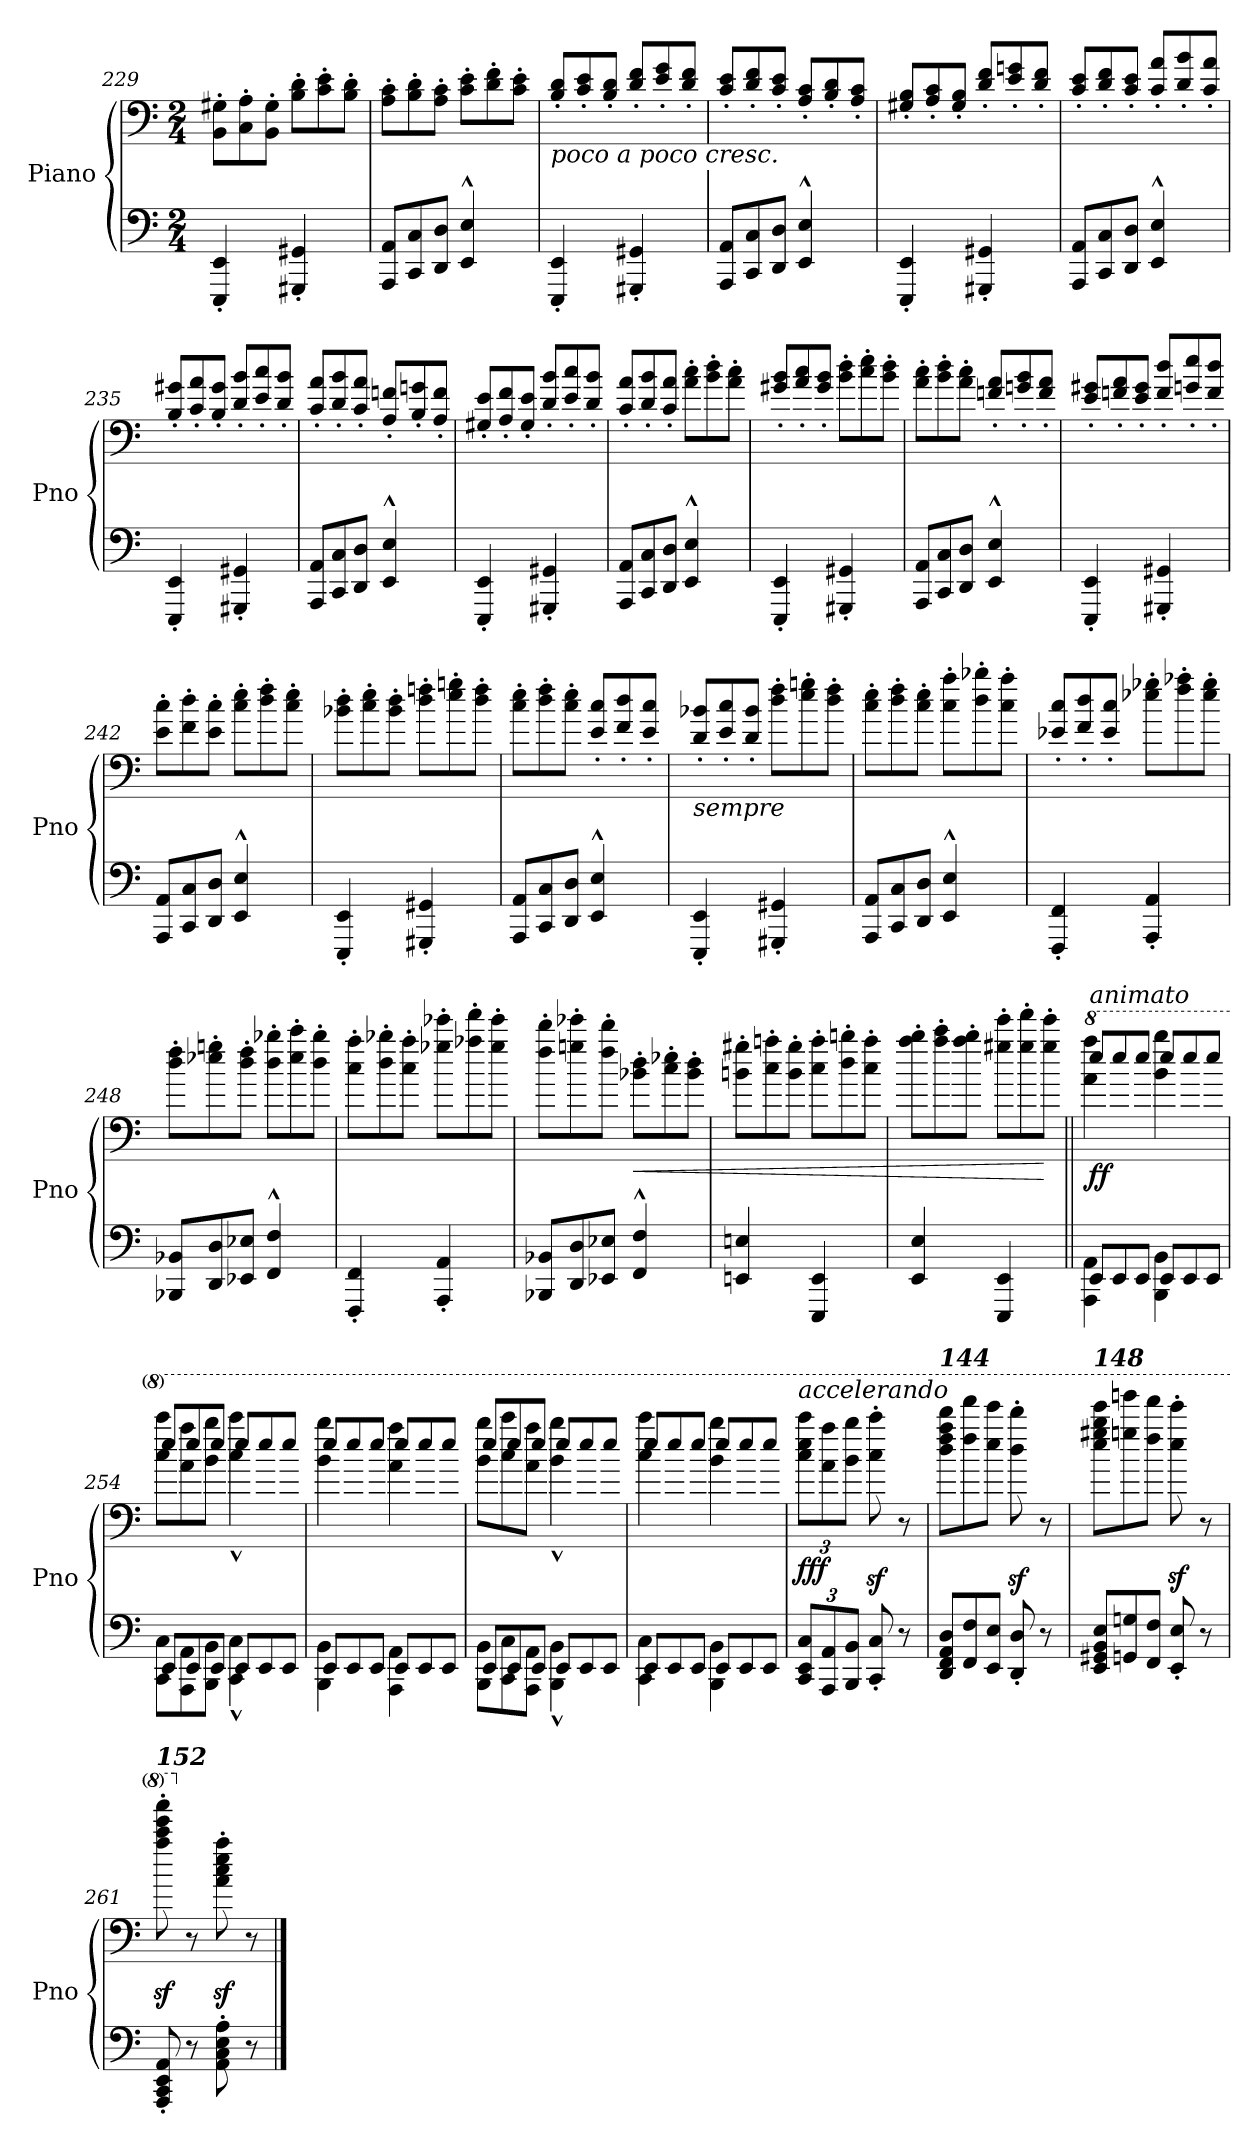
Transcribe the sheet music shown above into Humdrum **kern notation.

**kern	**kern	**dynam
*part1	*part1	*part1
*staff2	*staff1	*staff1/2
*I"Piano	*	*
*I'Pno	*	*
*clefF4	*clefF4	*
*k[]	*k[]	*
*M2/4	*M2/4	*
*	*Xtuplet	*
=229	=229	=229
4EEE/' 4EE/'	12BB\' 12G#X\'L	.
.	12C\' 12A\'	.
.	12BB\' 12G#\'J	.
4GGG#X/' 4GG#X/'	12B\' 12d\'L	.
.	12c\' 12e\'	.
.	12B\' 12d\'J	.
=230	=230	=230
*Xtuplet	*	*
12AAA/ 12AA/L	12A\' 12c\'L	.
12CC/ 12C/	12B\' 12d\'	.
12DD/ 12D/J	12A\' 12c\'J	.
4EE/^^ 4E/^^	12c\' 12e\'L	.
.	12d\' 12f\'	.
.	12c\' 12e\'J	.
!!LO:LB:g=z
=231	=231	=231
!	!LO:TX:b:i:t=poco a poco cresc.	!
4EEE/' 4EE/'	12B/' 12d/'L	.
.	12c/' 12e/'	.
.	12B/' 12d/'J	.
4GGG#X/' 4GG#X/'	12d/' 12f/'L	.
.	12e/' 12g/'	.
.	12d/' 12f/'J	.
=232	=232	=232
12AAA/ 12AA/L	12c/' 12e/'L	.
12CC/ 12C/	12d/' 12f/'	.
12DD/ 12D/J	12c/' 12e/'J	.
4EE/^^ 4E/^^	12A/' 12c/'L	.
.	12B/' 12d/'	.
.	12A/' 12c/'J	.
=233	=233	=233
4EEE/' 4EE/'	12G#X/' 12B/'L	.
.	12A/' 12c/'	.
.	12G#/' 12B/'J	.
4GGG#X/' 4GG#X/'	12d/' 12f/'L	.
.	12e/' 12gn/'	.
.	12d/' 12f/'J	.
=234	=234	=234
12AAA/ 12AA/L	12c/' 12e/'L	.
12CC/ 12C/	12d/' 12f/'	.
12DD/ 12D/J	12c/' 12e/'J	.
4EE/^^ 4E/^^	12c/' 12a/'L	.
.	12d/' 12b/'	.
.	12c/' 12a/'J	.
=235	=235	=235
4EEE/' 4EE/'	12B/' 12g#X/'L	.
.	12c/' 12a/'	.
.	12B/' 12g#/'J	.
4GGG#X/' 4GG#X/'	12d/' 12b/'L	.
.	12e/' 12cc/'	.
.	12d/' 12b/'J	.
=236	=236	=236
12AAA/ 12AA/L	12c/' 12a/'L	.
12CC/ 12C/	12d/' 12b/'	.
12DD/ 12D/J	12c/' 12a/'J	.
4EE/^^ 4E/^^	12A/' 12fn/'L	.
.	12B/' 12gn/'	.
.	12A/' 12f/'J	.
!!LO:LB:g=z
=237	=237	=237
4EEE/' 4EE/'	12G#X/' 12e/'L	.
.	12A/' 12f/'	.
.	12G#/' 12e/'J	.
4GGG#X/' 4GG#X/'	12d/' 12b/'L	.
.	12e/' 12cc/'	.
.	12d/' 12b/'J	.
=238	=238	=238
12AAA/ 12AA/L	12c/' 12a/'L	.
12CC/ 12C/	12d/' 12b/'	.
12DD/ 12D/J	12c/' 12a/'J	.
4EE/^^ 4E/^^	12a\' 12cc\'L	.
.	12b\' 12dd\'	.
.	12a\' 12cc\'J	.
=239	=239	=239
4EEE/' 4EE/'	12g#X/' 12b/'L	.
.	12a/' 12cc/'	.
.	12g#/' 12b/'J	.
4GGG#X/' 4GG#X/'	12b\' 12dd\'L	.
.	12cc\' 12ee\'	.
.	12b\' 12dd\'J	.
=240	=240	=240
12AAA/ 12AA/L	12a\' 12cc\'L	.
12CC/ 12C/	12b\' 12dd\'	.
12DD/ 12D/J	12a\' 12cc\'J	.
4EE/^^ 4E/^^	12fn/' 12a/'L	.
.	12gn/' 12b/'	.
.	12f/' 12a/'J	.
=241	=241	=241
4EEE/' 4EE/'	12e/' 12g#X/'L	.
.	12fn/' 12a/'	.
.	12e/' 12g#/'J	.
4GGG#X/' 4GG#X/'	12f/' 12dd/'L	.
.	12gn/' 12ee/'	.
.	12f/' 12dd/'J	.
=242	=242	=242
12AAA/ 12AA/L	12e\' 12cc\'L	.
12CC/ 12C/	12f\' 12dd\'	.
12DD/ 12D/J	12e\' 12cc\'J	.
4EE/^^ 4E/^^	12cc\' 12ee\'L	.
.	12dd\' 12ff\'	.
.	12cc\' 12ee\'J	.
=243	=243	=243
4EEE/' 4EE/'	12b-X\' 12dd\'L	.
.	12cc\' 12ee\'	.
.	12b-\' 12dd\'J	.
4GGG#X/' 4GG#X/'	12dd\' 12ffn\'L	.
.	12ee\' 12ggn\'	.
.	12dd\' 12ff\'J	.
!!LO:PB:g=z
=244	=244	=244
12AAA/ 12AA/L	12cc\' 12ee\'L	.
12CC/ 12C/	12dd\' 12ff\'	.
12DD/ 12D/J	12cc\' 12ee\'J	.
4EE/^^ 4E/^^	12e/' 12cc/'L	.
.	12f/' 12dd/'	.
.	12e/' 12cc/'J	.
=245	=245	=245
!	!LO:TX:b:i:t=sempre	!
4EEE/' 4EE/'	12d/' 12b-X/'L	.
.	12e/' 12cc/'	.
.	12d/' 12b-/'J	.
4GGG#X/' 4GG#X/'	12dd\' 12ff\'L	.
.	12ee\' 12ggn\'	.
.	12dd\' 12ff\'J	.
=246	=246	=246
12AAA/ 12AA/L	12cc\' 12ee\'L	.
12CC/ 12C/	12dd\' 12ff\'	.
12DD/ 12D/J	12cc\' 12ee\'J	.
4EE/^^ 4E/^^	12cc\' 12aa\'L	.
.	12dd\' 12bb-X\'	.
.	12cc\' 12aa\'J	.
=247	=247	=247
4FFF/' 4FF/'	12e-X/' 12cc/'L	.
.	12f/' 12dd/'	.
.	12e-/' 12cc/'J	.
4AAA/' 4AA/'	12ee-X\' 12gg-X\'L	.
.	12ff\' 12aa-X\'	.
.	12ee-\' 12gg-\'J	.
=248	=248	=248
12BBB-X/ 12BB-X/L	12dd\' 12ff\'L	.
12DD/ 12D/	12ee-X\' 12ggn\'	.
12EE-X/ 12E-X/J	12dd\' 12ff\'J	.
4FF/^^ 4F/^^	12dd\' 12bb-X\'L	.
.	12ee-\' 12ccc\'	.
.	12dd\' 12bb-\'J	.
=249	=249	=249
4FFF/' 4FF/'	12cc\' 12aa\'L	.
.	12dd\' 12bb-X\'	.
.	12cc\' 12aa\'J	.
4AAA/' 4AA/'	12gg-X\' 12eee-X\'L	.
.	12aa-X\' 12fff\'	.
.	12gg-\' 12eee-\'J	.
!!LO:LB:g=z
=250	=250	=250
12BBB-X/ 12BB-X/L	12ff\' 12ddd\'L	.
12DD/ 12D/	12ggn\' 12eee-X\'	.
12EE-X/ 12E-X/J	12ff\' 12ddd\'J	.
!	!	!LO:HP:b
4FF/^^ 4F/^^	12b-X\' 12dd\'L	<
.	12cc\' 12ee-X\'	.
.	12b-\' 12dd\'J	.
=251	=251	=251
4EEn/ 4En/	12bn\' 12gg#X\'L	.
.	12cc\' 12aan\'	.
.	12b\' 12gg#\'J	.
4EEE/ 4EE/	12cc\' 12aa\'L	.
.	12dd\' 12bbn\'	.
.	12cc\' 12aa\'J	.
=252	=252	=252
4EE/ 4E/	12aa\' 12bb\'L	.
.	12aa\' 12ccc\'	.
.	12aa\' 12bb\'J	.
4EEE/ 4EE/	12gg#X\' 12eee\'L	.
.	12gg#\' 12fff\'	.
.	12gg#\' 12eee\'J	[
=253||	=253||	=253||
*^	*	*
*	*	*8va	*
*	*	*^	*
!	!	!LO:TX:a:i:t=animato	!	!
!	!	!	!	!LO:DY:b
12EE/L	4AAA\ 4AA\	12eee/L	4aa\ 4aaa\	ff
12EE/	.	12eee/	.	.
12EE/J	.	12eee/J	.	.
12EE/L	4BBB\ 4BB\	12eee/L	4bb\ 4bbb\	.
12EE/	.	12eee/	.	.
12EE/J	.	12eee/J	.	.
=254	=254	=254	=254	=254
12EE/L	12CC\ 12C\L	12eee/L	12ccc\ 12cccc\L	.
12EE/	12AAA\ 12AA\	12eee/	12aa\ 12aaa\	.
12EE/J	12BBB\ 12BB\J	12eee/J	12bb\ 12bbb\J	.
12EE/L	4CC\^^ 4C\^^	12eee/L	4ccc\^^ 4cccc\^^	.
12EE/	.	12eee/	.	.
12EE/J	.	12eee/J	.	.
=255	=255	=255	=255	=255
12EE/L	4BBB\ 4BB\	12eee/L	4bb\ 4bbb\	.
12EE/	.	12eee/	.	.
12EE/J	.	12eee/J	.	.
12EE/L	4AAA\ 4AA\	12eee/L	4aa\ 4aaa\	.
12EE/	.	12eee/	.	.
12EE/J	.	12eee/J	.	.
!!LO:LB:g=z	!!
=256	=256	=256	=256	=256
12EE/L	12BBB\ 12BB\L	12eee/L	12bb\ 12bbb\L	.
12EE/	12CC\ 12C\	12eee/	12ccc\ 12cccc\	.
12EE/J	12AAA\ 12AA\J	12eee/J	12aa\ 12aaa\J	.
12EE/L	4BBB\^^ 4BB\^^	12eee/L	4bb\^^ 4bbb\^^	.
12EE/	.	12eee/	.	.
12EE/J	.	12eee/J	.	.
=257	=257	=257	=257	=257
12EE/L	4CC\ 4C\	12eee/L	4ccc\ 4cccc\	.
12EE/	.	12eee/	.	.
12EE/J	.	12eee/J	.	.
12EE/L	4BBB\ 4BB\	12eee/L	4bb\ 4bbb\	.
12EE/	.	12eee/	.	.
12EE/J	.	12eee/J	.	.
*v	*v	*	*	*
*	*v	*v	*
=258	=258	=258
*tuplet	*	*
*Xbrackettup	*tuplet	*
*	*Xbrackettup	*
!	!LO:TX:a:i:t=accelerando	!
!	!	!LO:DY:b
12CC/ 12EE/ 12C/L	12ccc\ 12eee\ 12cccc\L	fff
12AAA/ 12AA/	12aa\ 12aaa\	.
12BBB/ 12BB/J	12bb\ 12bbb\J	.
8CC/' 8C/'	8ccc\z<' 8cccc\z<'	.
8r	8r	.
=259	=259	=259
*Xtuplet	*Xtuplet	*
!	!LO:TX:a:Bi:t=144	!
12DD/ 12FF/ 12AA/ 12D/L	12ddd\ 12fff\ 12aaa\ 12dddd\L	.
12FF/ 12F/	12fff\ 12ffff\	.
12EE/ 12E/J	12eee\ 12eeee\J	.
8DD/' 8D/'	8ddd\z<' 8dddd\z<'	.
8r	8r	.
=260	=260	=260
!	!LO:TX:a:Bi:t=148	!
12EE/ 12GG#X/ 12BB/ 12E/L	12eee\ 12ggg#X\ 12bbb\ 12eeee\L	.
12GGn/ 12Gn/	12gggn\ 12ggggn\	.
12FF/ 12F/J	12fff\ 12ffff\J	.
8EE/' 8E/'	8eee\z<' 8eeee\z<'	.
8r	8r	.
=261	=261	=261
!	!LO:TX:a:Bi:t=152	!
8AAA/' 8CC/' 8EE/' 8AA/'	8aaa\z<' 8cccc\z<' 8eeee\z<' 8aaaa\z<'	.
*	*X8va	*
8r	8r	.
8AA\' 8C\' 8E\' 8A\'	8a\z<' 8cc\z<' 8ee\z<' 8aa\z<'	.
8r	8r	.
==	==	==
*-	*-	*-
